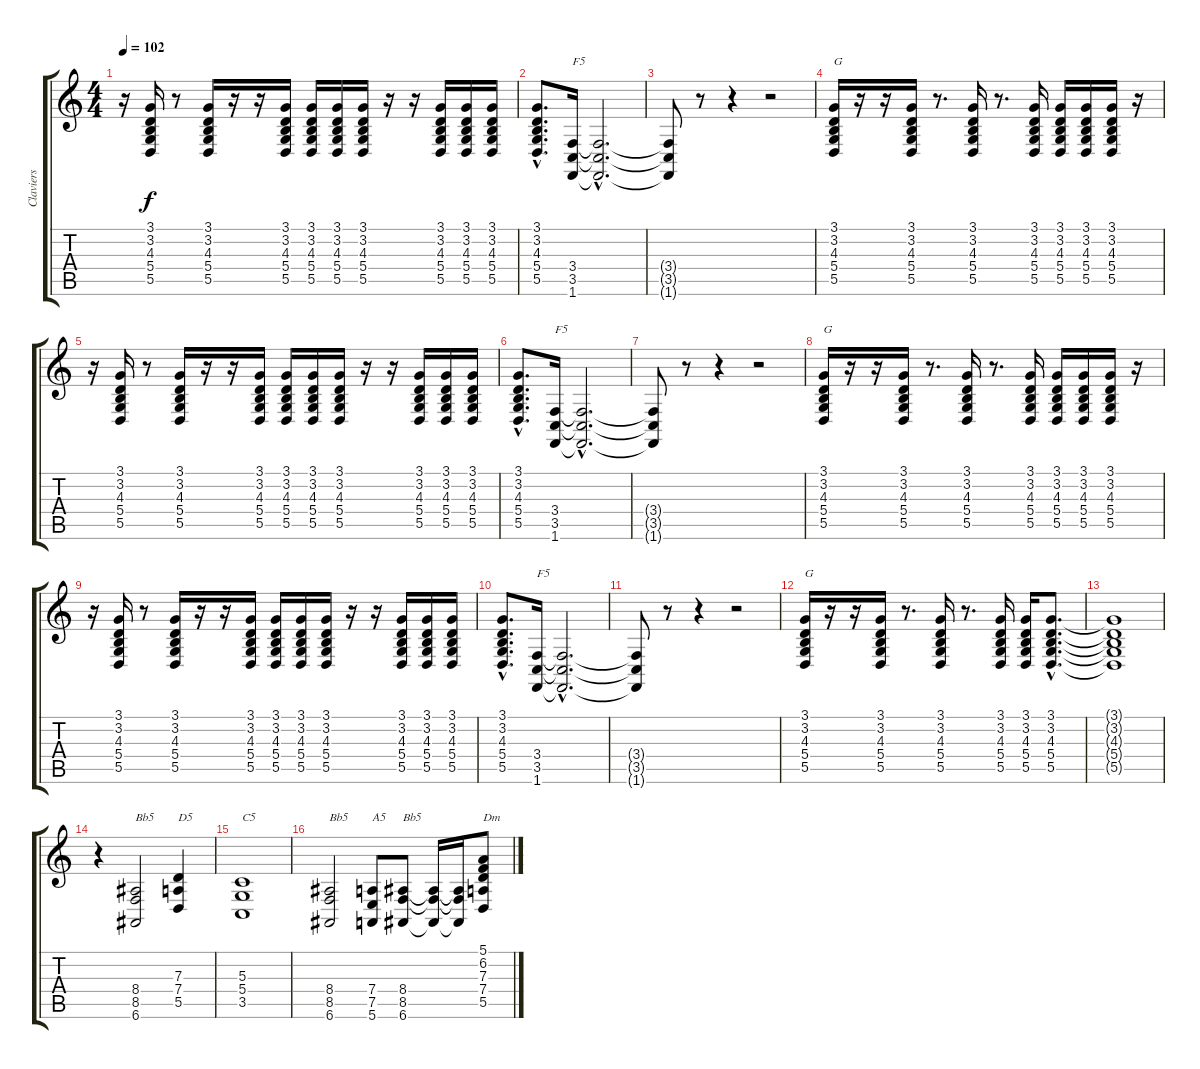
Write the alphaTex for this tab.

\track ("Claviers" "Claviers") {instrument electricgrandpiano}
\staff {score tabs}
\tuning (E4 B3 G3 D3 A2 E2) {hide}
\ts (4 4)
\tempo 102
\clef g2
\ks c
r.16{dy f} (3.1 3.2 4.3 5.4 5.5).16 r.8 (3.1 3.2 4.3 5.4 5.5).16 r.16 r.16 (3.1 3.2 4.3 5.4 5.5).16 (3.1 3.2 4.3 5.4 5.5).16 (3.1 3.2 4.3 5.4 5.5).16 (3.1 3.2 4.3 5.4 5.5).16 r.16 r.16 (3.1 3.2 4.3 5.4 5.5).16 (3.1 3.2 4.3 5.4 5.5).16 (3.1 3.2 4.3 5.4 5.5).16 |
(3.1{hac} 3.2{hac} 4.3{hac} 5.4{hac} 5.5{hac}).8{d} (3.4 3.5 1.6).16{txt "F5"} (3.4{hac t} 3.5{hac t} 1.6{hac t}).2{d} |
(3.4{t} 3.5{t} 1.6{t}).8 r.8 r.4 r.2 |
(3.1 3.2 4.3 5.4 5.5).16{txt "G"} r.16 r.16 (3.1 3.2 4.3 5.4 5.5).16 r.8{d} (3.1 3.2 4.3 5.4 5.5).16 r.8{d} (3.1 3.2 4.3 5.4 5.5).16 (3.1 3.2 4.3 5.4 5.5).16 (3.1 3.2 4.3 5.4 5.5).16 (3.1 3.2 4.3 5.4 5.5).16 r.16 |
r.16 (3.1 3.2 4.3 5.4 5.5).16 r.8 (3.1 3.2 4.3 5.4 5.5).16 r.16 r.16 (3.1 3.2 4.3 5.4 5.5).16 (3.1 3.2 4.3 5.4 5.5).16 (3.1 3.2 4.3 5.4 5.5).16 (3.1 3.2 4.3 5.4 5.5).16 r.16 r.16 (3.1 3.2 4.3 5.4 5.5).16 (3.1 3.2 4.3 5.4 5.5).16 (3.1 3.2 4.3 5.4 5.5).16 |
(3.1{hac} 3.2{hac} 4.3{hac} 5.4{hac} 5.5{hac}).8{d} (3.4 3.5 1.6).16{txt "F5"} (3.4{hac t} 3.5{hac t} 1.6{hac t}).2{d} |
(3.4{t} 3.5{t} 1.6{t}).8 r.8 r.4 r.2 |
(3.1 3.2 4.3 5.4 5.5).16{txt "G"} r.16 r.16 (3.1 3.2 4.3 5.4 5.5).16 r.8{d} (3.1 3.2 4.3 5.4 5.5).16 r.8{d} (3.1 3.2 4.3 5.4 5.5).16 (3.1 3.2 4.3 5.4 5.5).16 (3.1 3.2 4.3 5.4 5.5).16 (3.1 3.2 4.3 5.4 5.5).16 r.16 |
r.16 (3.1 3.2 4.3 5.4 5.5).16 r.8 (3.1 3.2 4.3 5.4 5.5).16 r.16 r.16 (3.1 3.2 4.3 5.4 5.5).16 (3.1 3.2 4.3 5.4 5.5).16 (3.1 3.2 4.3 5.4 5.5).16 (3.1 3.2 4.3 5.4 5.5).16 r.16 r.16 (3.1 3.2 4.3 5.4 5.5).16 (3.1 3.2 4.3 5.4 5.5).16 (3.1 3.2 4.3 5.4 5.5).16 |
(3.1{hac} 3.2{hac} 4.3{hac} 5.4{hac} 5.5{hac}).8{d} (3.4 3.5 1.6).16{txt "F5"} (3.4{hac t} 3.5{hac t} 1.6{hac t}).2{d} |
(3.4{t} 3.5{t} 1.6{t}).8 r.8 r.4 r.2 |
(3.1 3.2 4.3 5.4 5.5).16{txt "G"} r.16 r.16 (3.1 3.2 4.3 5.4 5.5).16 r.8{d} (3.1 3.2 4.3 5.4 5.5).16 r.8{d} (3.1 3.2 4.3 5.4 5.5).16 (3.1 3.2 4.3 5.4 5.5).16 (3.1{hac} 3.2{hac} 4.3{hac} 5.4{hac} 5.5{hac}).8{d} |
(3.1{t} 3.2{t} 4.3{t} 5.4{t} 5.5{t}).1 |
r.4 (8.4 8.5 6.6).2{txt "Bb5"} (7.3 7.4 5.5).4{txt "D5"} |
(5.3 5.4 3.5).1{txt "C5"} |
(8.4 8.5 6.6).2{txt "Bb5"} (7.4 7.5 5.6).8{txt "A5"} (8.4 8.5 6.6).8{txt "Bb5"} (8.4{t} 8.5{t} 6.6{t}).16 (8.4{t} 8.5{t} 6.6{t}).16 (5.1 6.2 7.3 7.4 5.5).8{txt "Dm"}
